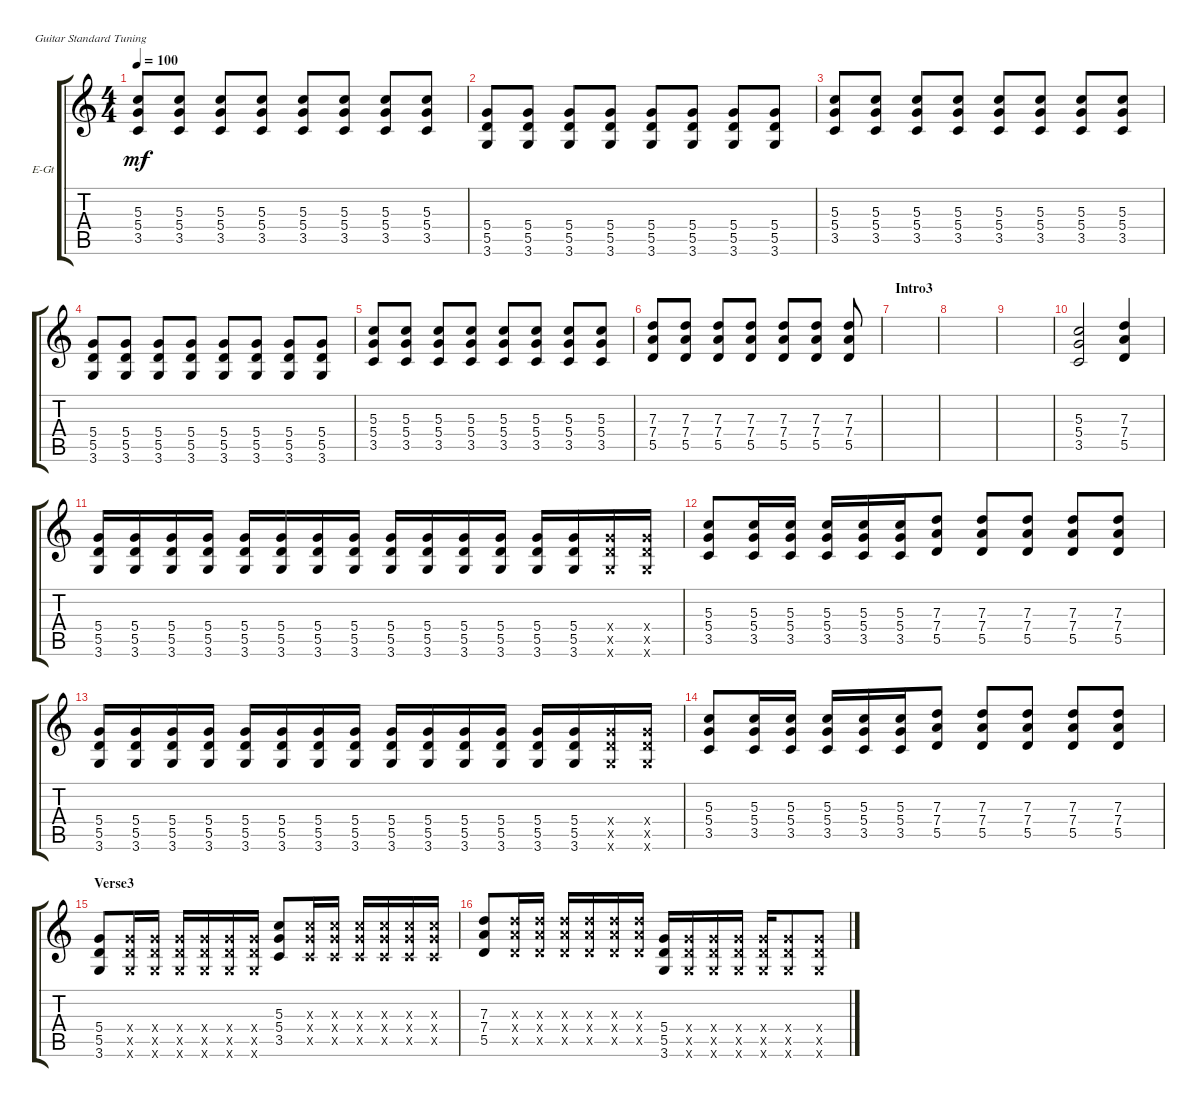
\defaultSystemsLayout 4
\bracketExtendMode groupsimilarinstruments
\firstSystemTrackNameOrientation horizontal
\otherSystemsTrackNameOrientation horizontal
\track ("Rythem" "E-Gt") {instrument distortionguitar}
\staff {score tabs}
\tuning (E4 B3 G3 D3 A2 E2)
\ts (4 4)
\tempo 100
\clef g2
\ks c
(5.3 5.4 3.5).8{dy mf} (5.3 5.4 3.5).8 (5.3 5.4 3.5).8 (5.3 5.4 3.5).8 (5.3 5.4 3.5).8 (5.3 5.4 3.5).8 (5.3 5.4 3.5).8 (5.3 5.4 3.5).8 |
(5.5 5.4 3.6).8 (5.5 5.4 3.6).8 (5.5 5.4 3.6).8 (5.5 5.4 3.6).8 (5.5 5.4 3.6).8 (5.5 5.4 3.6).8 (5.5 5.4 3.6).8 (5.5 5.4 3.6).8 |
(5.3 5.4 3.5).8 (5.3 5.4 3.5).8 (5.3 5.4 3.5).8 (5.3 5.4 3.5).8 (5.3 5.4 3.5).8 (5.3 5.4 3.5).8 (5.3 5.4 3.5).8 (5.3 5.4 3.5).8 |
(5.5 5.4 3.6).8 (5.5 5.4 3.6).8 (5.5 5.4 3.6).8 (5.5 5.4 3.6).8 (5.5 5.4 3.6).8 (5.5 5.4 3.6).8 (5.5 5.4 3.6).8 (5.5 5.4 3.6).8 |
(5.3 5.4 3.5).8 (5.3 5.4 3.5).8 (5.3 5.4 3.5).8 (5.3 5.4 3.5).8 (5.3 5.4 3.5).8 (5.3 5.4 3.5).8 (5.3 5.4 3.5).8 (5.3 5.4 3.5).8 |
(7.3 7.4 5.5).8 (7.3 7.4 5.5).8 (7.3 7.4 5.5).8 (7.3 7.4 5.5).8 (7.3 7.4 5.5).8 (7.3 7.4 5.5).8 (7.3 7.4 5.5).8 |
\section ("" "Intro3")
|
|
|
(5.4 3.5 5.3).2 (7.3 7.4 5.5).4 |
(5.4 5.5 3.6).16 (5.4 5.5 3.6).16 (5.4 5.5 3.6).16 (5.4 5.5 3.6).16 (5.4 5.5 3.6).16 (5.4 5.5 3.6).16 (5.4 5.5 3.6).16 (5.4 5.5 3.6).16 (5.4 5.5 3.6).16 (5.4 5.5 3.6).16 (5.4 5.5 3.6).16 (5.4 5.5 3.6).16 (5.4 5.5 3.6).16 (5.4 5.5 3.6).16 (5.4{x} 5.5{x} 3.6{x}).16 (5.4{x} 5.5{x} 3.6{x}).16 |
(5.3 5.4 3.5).8 (5.3 5.4 3.5).16 (5.3 5.4 3.5).16 (5.3 5.4 3.5).16 (5.3 5.4 3.5).16 (5.3 5.4 3.5).16 (7.3 7.4 5.5).8 (7.3 7.4 5.5).8 (7.4 5.5 7.3).8 (7.3 7.4 5.5).8 (7.4 5.5 7.3).8 |
(5.4 5.5 3.6).16 (5.4 5.5 3.6).16 (5.4 5.5 3.6).16 (5.4 5.5 3.6).16 (5.4 5.5 3.6).16 (5.4 5.5 3.6).16 (5.4 5.5 3.6).16 (5.4 5.5 3.6).16 (5.4 5.5 3.6).16 (5.4 5.5 3.6).16 (5.4 5.5 3.6).16 (5.4 5.5 3.6).16 (5.4 5.5 3.6).16 (5.4 5.5 3.6).16 (5.4{x} 5.5{x} 3.6{x}).16 (5.4{x} 5.5{x} 3.6{x}).16 |
(5.3 5.4 3.5).8 (5.3 5.4 3.5).16 (5.3 5.4 3.5).16 (5.3 5.4 3.5).16 (5.3 5.4 3.5).16 (5.3 5.4 3.5).16 (7.3 7.4 5.5).8 (7.3 7.4 5.5).8 (7.4 5.5 7.3).8 (7.3 7.4 5.5).8 (7.4 5.5 7.3).8 |
\section ("" "Verse3")
(5.4 5.5 3.6).8 (5.4{x} 5.5{x} 3.6{x}).16 (5.4{x} 5.5{x} 3.6{x}).16 (5.4{x} 5.5{x} 3.6{x}).16 (5.4{x} 5.5{x} 3.6{x}).16 (5.4{x} 5.5{x} 3.6{x}).16 (5.4{x} 5.5{x} 3.6{x}).16 (5.4 3.5 5.3).8 (5.4{x} 3.5{x} 5.3{x}).16 (5.4{x} 3.5{x} 5.3{x}).16 (5.4{x} 3.5{x} 5.3{x}).16 (5.4{x} 3.5{x} 5.3{x}).16 (5.4{x} 3.5{x} 5.3{x}).16 (5.4{x} 3.5{x} 5.3{x}).16 |
(7.3 7.4 5.5).8 (7.3{x} 7.4{x} 5.5{x}).16 (7.4{x} 5.5{x} 7.3{x}).16 (7.4{x} 5.5{x} 7.3{x}).16 (7.3{x} 7.4{x} 5.5{x}).16 (7.3{x} 7.4{x} 5.5{x}).16 (7.3{x} 7.4{x} 5.5{x}).16 (5.4 5.5 3.6).16 (5.4{x} 5.5{x} 3.6{x}).16 (5.4{x} 5.5{x} 3.6{x}).16 (5.4{x} 5.5{x} 3.6{x}).16 (5.4{x} 5.5{x} 3.6{x}).16 (5.4{x} 5.5{x} 3.6{x}).8 (5.4{x} 5.5{x} 3.6{x}).8
